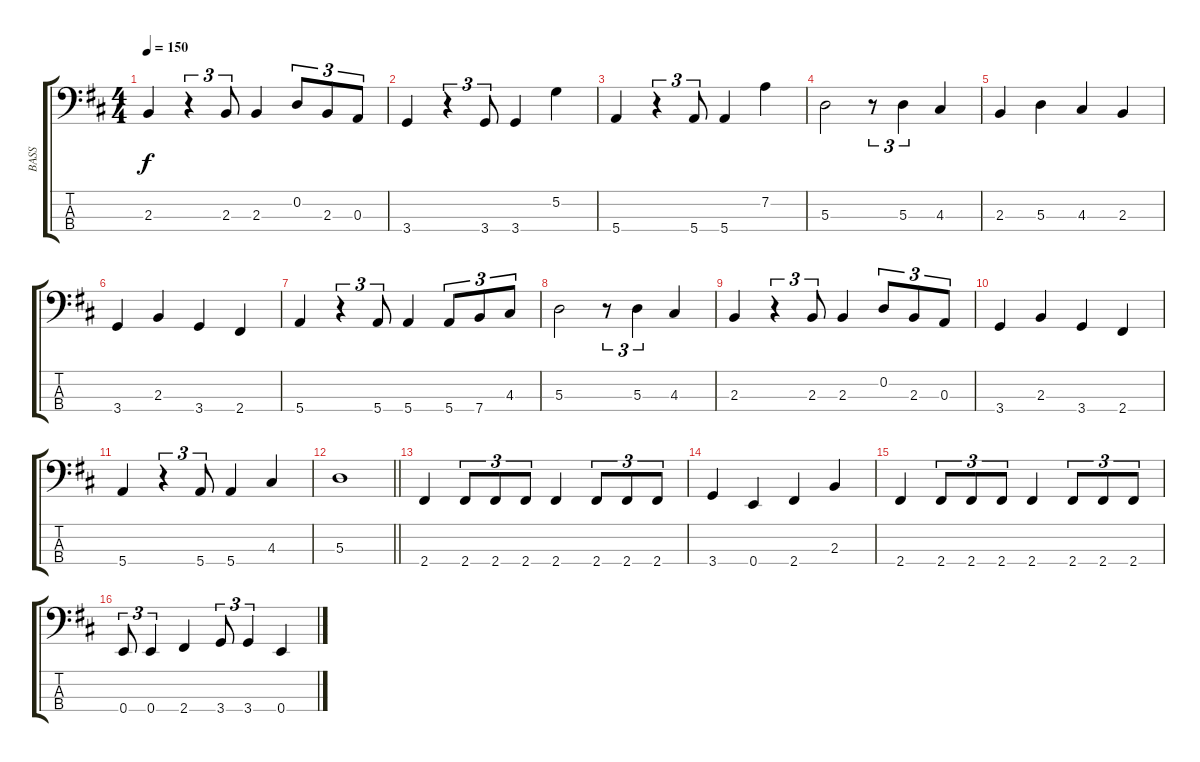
\track ("BASS" "BASS") {instrument electricbassfinger}
\staff {score tabs}
\tuning (G2 D2 A1 E1) {hide}
\ts (4 4)
\tempo 150
\clef f4
\ks d
2.3.4{dy f} r.4{tu (3 2)} 2.3.8{tu (3 2)} 2.3.4 0.2.8{tu (3 2)} 2.3.8{tu (3 2)} 0.3.8{tu (3 2)} |
3.4.4 r.4{tu (3 2)} 3.4.8{tu (3 2)} 3.4.4 5.2.4 |
5.4.4 r.4{tu (3 2)} 5.4.8{tu (3 2)} 5.4.4 7.2.4 |
5.3.2 r.8{tu (3 2)} 5.3.4{tu (3 2)} 4.3.4 |
2.3.4 5.3.4 4.3.4 2.3.4 |
3.4.4 2.3.4 3.4.4 2.4.4 |
5.4.4 r.4{tu (3 2)} 5.4.8{tu (3 2)} 5.4.4 5.4.8{tu (3 2)} 7.4.8{tu (3 2)} 4.3.8{tu (3 2)} |
5.3.2 r.8{tu (3 2)} 5.3.4{tu (3 2)} 4.3.4 |
2.3.4 r.4{tu (3 2)} 2.3.8{tu (3 2)} 2.3.4 0.2.8{tu (3 2)} 2.3.8{tu (3 2)} 0.3.8{tu (3 2)} |
3.4.4 2.3.4 3.4.4 2.4.4 |
5.4.4 r.4{tu (3 2)} 5.4.8{tu (3 2)} 5.4.4 4.3.4 |
\barLineRight lightlight
5.3.1 |
2.4.4 2.4.8{tu (3 2)} 2.4.8{tu (3 2)} 2.4.8{tu (3 2)} 2.4.4 2.4.8{tu (3 2)} 2.4.8{tu (3 2)} 2.4.8{tu (3 2)} |
3.4.4 0.4.4 2.4.4 2.3.4 |
2.4.4 2.4.8{tu (3 2)} 2.4.8{tu (3 2)} 2.4.8{tu (3 2)} 2.4.4 2.4.8{tu (3 2)} 2.4.8{tu (3 2)} 2.4.8{tu (3 2)} |
0.4.8{tu (3 2)} 0.4.4{tu (3 2)} 2.4.4 3.4.8{tu (3 2)} 3.4.4{tu (3 2)} 0.4.4
